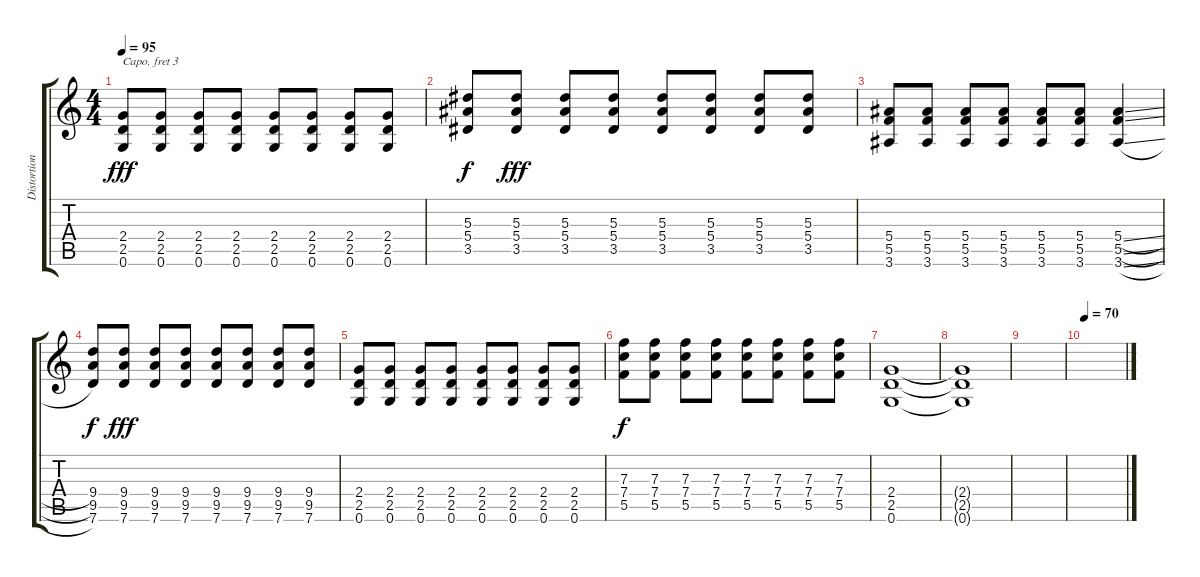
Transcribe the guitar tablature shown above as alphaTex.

\track ("Distortion Guitar" "Distortion") {instrument distortionguitar}
\staff {score tabs}
\capo 3
\tuning (E4 B3 G3 D3 A2 E2) {hide}
\ts (4 4)
\tempo 95
\clef g2
\ks c
(2.4 2.5 0.6).8{dy fff} (2.4 2.5 0.6).8 (2.4 2.5 0.6).8 (2.4 2.5 0.6).8 (2.4 2.5 0.6).8 (2.4 2.5 0.6).8 (2.4 2.5 0.6).8 (2.4 2.5 0.6).8 |
(5.3 5.4 3.5).8{dy f} (5.3 5.4 3.5).8{dy fff} (5.3 5.4 3.5).8 (5.3 5.4 3.5).8 (5.3 5.4 3.5).8 (5.3 5.4 3.5).8 (5.3 5.4 3.5).8 (5.3 5.4 3.5).8 |
(5.4 5.5 3.6).8 (5.4 5.5 3.6).8 (5.4 5.5 3.6).8 (5.4 5.5 3.6).8 (5.4 5.5 3.6).8 (5.4 5.5 3.6).8 (5.4{sl} 5.5{sl} 3.6{sl}).4 |
(9.4 9.5 7.6).8{dy f} (9.4 9.5 7.6).8{dy fff} (9.4 9.5 7.6).8 (9.4 9.5 7.6).8 (9.4 9.5 7.6).8 (9.4 9.5 7.6).8 (9.4 9.5 7.6).8 (9.4 9.5 7.6).8 |
(2.4 2.5 0.6).8 (2.4 2.5 0.6).8 (2.4 2.5 0.6).8 (2.4 2.5 0.6).8 (2.4 2.5 0.6).8 (2.4 2.5 0.6).8 (2.4 2.5 0.6).8 (2.4 2.5 0.6).8 |
(7.3 7.4 5.5).8{dy f} (7.3 7.4 5.5).8 (7.3 7.4 5.5).8 (7.3 7.4 5.5).8 (7.3 7.4 5.5).8 (7.3 7.4 5.5).8 (7.3 7.4 5.5).8 (7.3 7.4 5.5).8 |
(2.4 2.5 0.6).1 |
(2.4{t} 2.5{t} 0.6{t}).1 |
|
\tempo 75
\tempo 70
